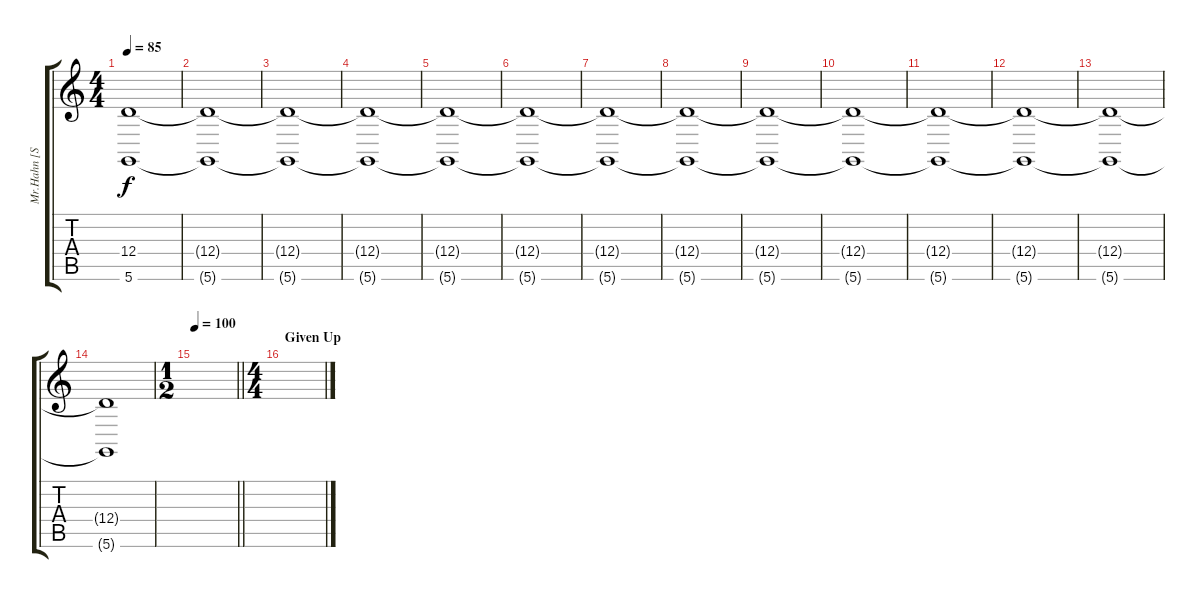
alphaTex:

\track ("Mr.Hahn [Sampler2]" "Mr.Hahn [S") {instrument pad4choir}
\staff {score tabs}
\tuning (E4 B3 G3 D3 A2 D2) {hide}
\ts (4 4)
\tempo 85
\clef g2
\ks c
(12.4{t} 5.6{t}).1{dy f} |
(12.4{t} 5.6{t}).1 |
(12.4{t} 5.6{t}).1 |
(12.4{t} 5.6{t}).1 |
(12.4{t} 5.6{t}).1 |
(12.4{t} 5.6{t}).1 |
(12.4{t} 5.6{t}).1 |
(12.4{t} 5.6{t}).1 |
(12.4{t} 5.6{t}).1 |
(12.4{t} 5.6{t}).1 |
(12.4{t} 5.6{t}).1 |
(12.4{t} 5.6{t}).1 |
(12.4{t} 5.6{t}).1 |
(12.4{t} 5.6{t}).1 |
\ts (1 2)
\tempo 100
\barLineRight lightlight
|
\ts (4 4)
\section ("" "Given Up")
